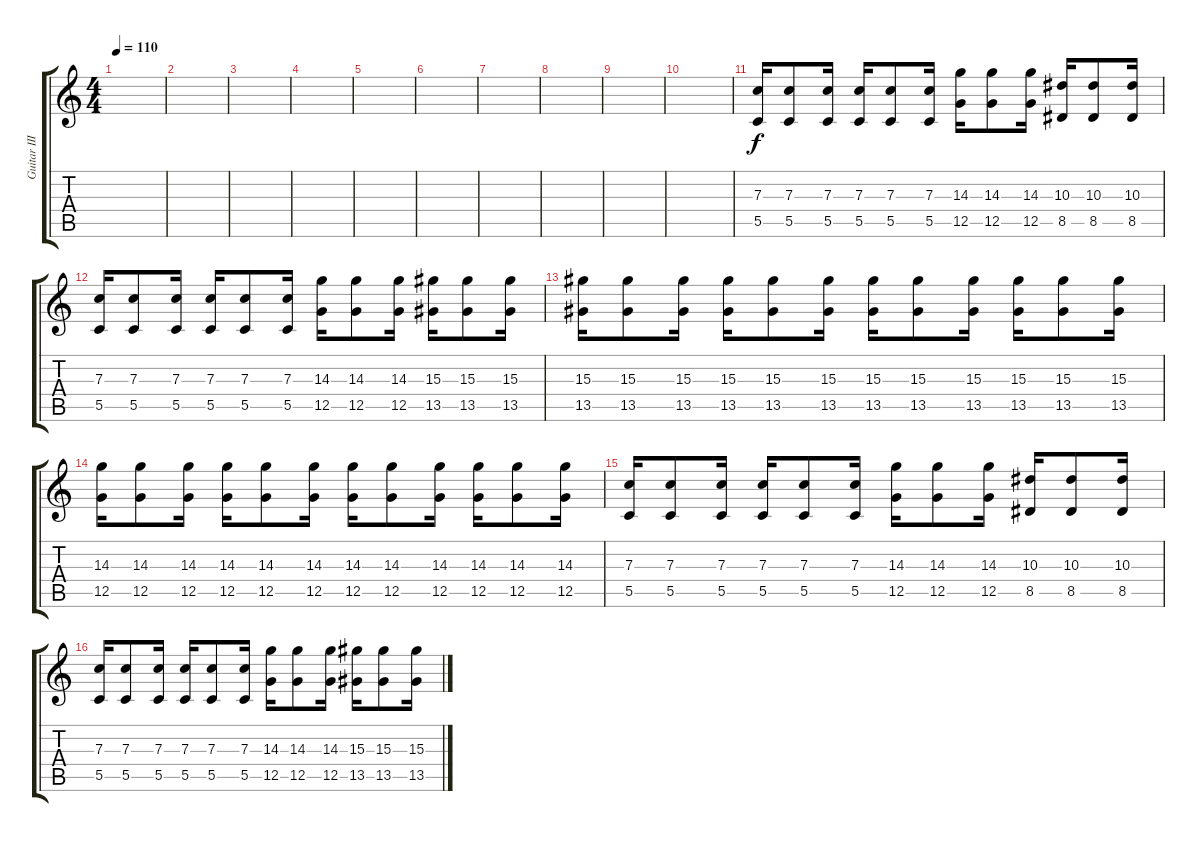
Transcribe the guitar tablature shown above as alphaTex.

\track ("Guitar III" "Guitar III") {instrument distortionguitar bank 255}
\staff {score tabs}
\tuning (D4 A3 F3 C3 G2 C2) {hide}
\ts (4 4)
\tempo 110
\clef g2
\ks c
|
|
|
|
|
|
|
|
|
|
(7.3 5.5).16 (7.3 5.5).8 (7.3 5.5).16 (7.3 5.5).16 (7.3 5.5).8 (7.3 5.5).16 (14.3 12.5).16 (14.3 12.5).8 (14.3 12.5).16 (10.3 8.5).16 (10.3 8.5).8 (10.3 8.5).16 |
(7.3 5.5).16 (7.3 5.5).8 (7.3 5.5).16 (7.3 5.5).16 (7.3 5.5).8 (7.3 5.5).16 (14.3 12.5).16 (14.3 12.5).8 (14.3 12.5).16 (15.3 13.5).16 (15.3 13.5).8 (15.3 13.5).16 |
(15.3 13.5).16 (15.3 13.5).8 (15.3 13.5).16 (15.3 13.5).16 (15.3 13.5).8 (15.3 13.5).16 (15.3 13.5).16 (15.3 13.5).8 (15.3 13.5).16 (15.3 13.5).16 (15.3 13.5).8 (15.3 13.5).16 |
(14.3 12.5).16 (14.3 12.5).8 (14.3 12.5).16 (14.3 12.5).16 (14.3 12.5).8 (14.3 12.5).16 (14.3 12.5).16 (14.3 12.5).8 (14.3 12.5).16 (14.3 12.5).16 (14.3 12.5).8 (14.3 12.5).16 |
(7.3 5.5).16 (7.3 5.5).8 (7.3 5.5).16 (7.3 5.5).16 (7.3 5.5).8 (7.3 5.5).16 (14.3 12.5).16 (14.3 12.5).8 (14.3 12.5).16 (10.3 8.5).16 (10.3 8.5).8 (10.3 8.5).16 |
(7.3 5.5).16 (7.3 5.5).8 (7.3 5.5).16 (7.3 5.5).16 (7.3 5.5).8 (7.3 5.5).16 (14.3 12.5).16 (14.3 12.5).8 (14.3 12.5).16 (15.3 13.5).16 (15.3 13.5).8 (15.3 13.5).16
